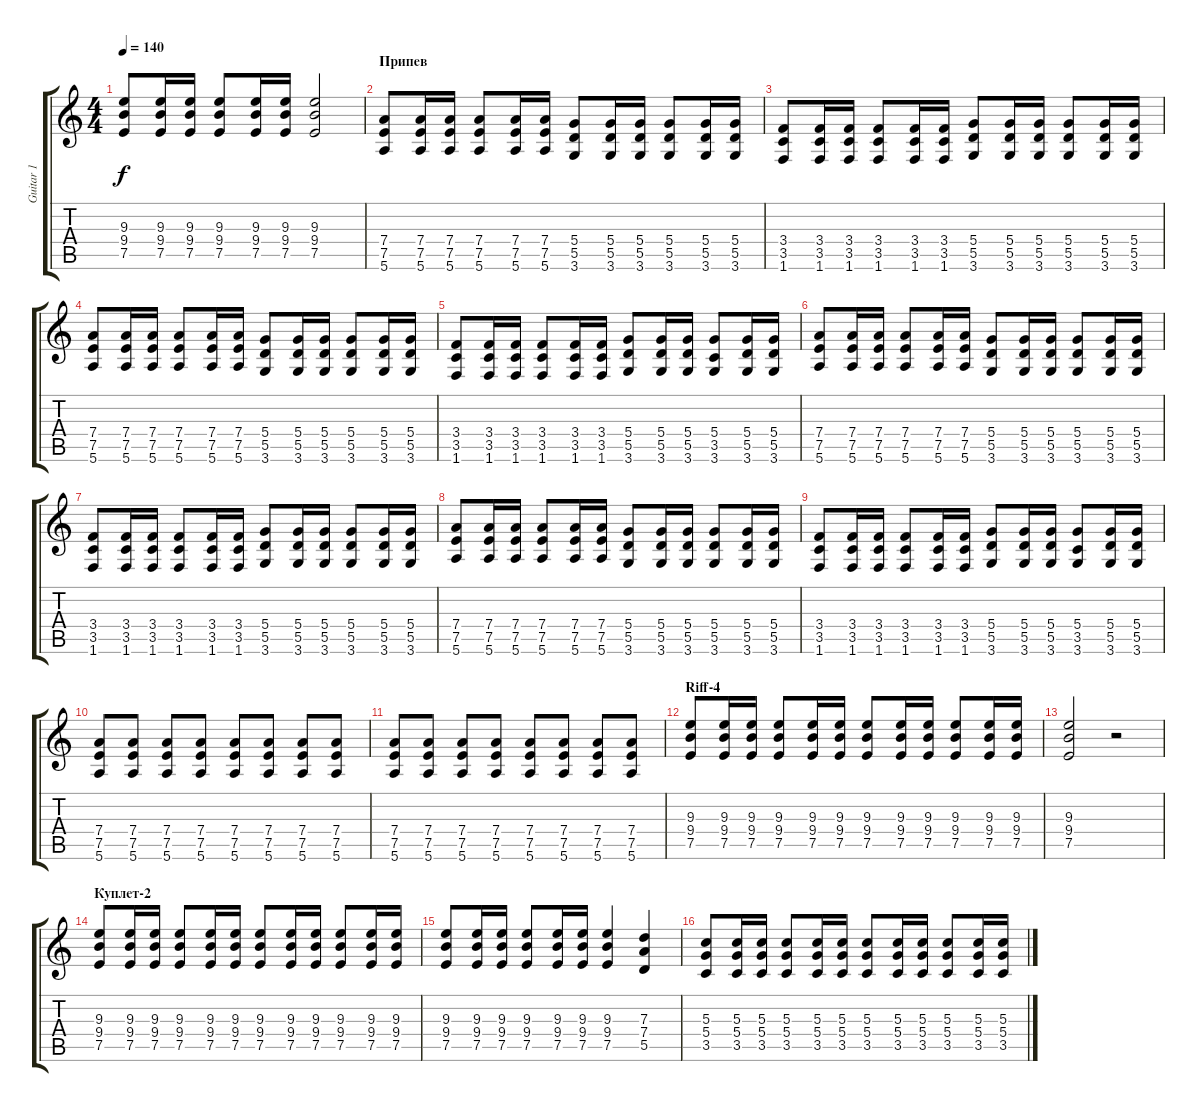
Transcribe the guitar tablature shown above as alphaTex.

\track ("Guitar 1" "Guitar 1") {instrument distortionguitar}
\staff {score tabs}
\tuning (E4 B3 G3 D3 A2 E2) {hide}
\ts (4 4)
\tempo 140
\clef g2
\ks c
(9.3 9.4 7.5).8{dy f} (9.3 9.4 7.5).16 (9.3 9.4 7.5).16 (9.3 9.4 7.5).8 (9.3 9.4 7.5).16 (9.3 9.4 7.5).16 (9.3 9.4 7.5).2 |
\section ("" "Припев")
(7.4 7.5 5.6).8 (7.4 7.5 5.6).16 (7.4 7.5 5.6).16 (7.4 7.5 5.6).8 (7.4 7.5 5.6).16 (7.4 7.5 5.6).16 (5.4 5.5 3.6).8 (5.4 5.5 3.6).16 (5.4 5.5 3.6).16 (5.4 5.5 3.6).8 (5.4 5.5 3.6).16 (5.4 5.5 3.6).16 |
(3.4 3.5 1.6).8 (3.4 3.5 1.6).16 (3.4 3.5 1.6).16 (3.4 3.5 1.6).8 (3.4 3.5 1.6).16 (3.4 3.5 1.6).16 (5.4 5.5 3.6).8 (5.4 5.5 3.6).16 (5.4 5.5 3.6).16 (5.4 5.5 3.6).8 (5.4 5.5 3.6).16 (5.4 5.5 3.6).16 |
(7.4 7.5 5.6).8 (7.4 7.5 5.6).16 (7.4 7.5 5.6).16 (7.4 7.5 5.6).8 (7.4 7.5 5.6).16 (7.4 7.5 5.6).16 (5.4 5.5 3.6).8 (5.4 5.5 3.6).16 (5.4 5.5 3.6).16 (5.4 5.5 3.6).8 (5.4 5.5 3.6).16 (5.4 5.5 3.6).16 |
(3.4 3.5 1.6).8 (3.4 3.5 1.6).16 (3.4 3.5 1.6).16 (3.4 3.5 1.6).8 (3.4 3.5 1.6).16 (3.4 3.5 1.6).16 (5.4 5.5 3.6).8 (5.4 5.5 3.6).16 (5.4 5.5 3.6).16 (5.4 3.5 3.6).8 (5.4 5.5 3.6).16 (5.4 5.5 3.6).16 |
(7.4 7.5 5.6).8 (7.4 7.5 5.6).16 (7.4 7.5 5.6).16 (7.4 7.5 5.6).8 (7.4 7.5 5.6).16 (7.4 7.5 5.6).16 (5.4 5.5 3.6).8 (5.4 5.5 3.6).16 (5.4 5.5 3.6).16 (5.4 5.5 3.6).8 (5.4 5.5 3.6).16 (5.4 5.5 3.6).16 |
(3.4 3.5 1.6).8 (3.4 3.5 1.6).16 (3.4 3.5 1.6).16 (3.4 3.5 1.6).8 (3.4 3.5 1.6).16 (3.4 3.5 1.6).16 (5.4 5.5 3.6).8 (5.4 5.5 3.6).16 (5.4 5.5 3.6).16 (5.4 5.5 3.6).8 (5.4 5.5 3.6).16 (5.4 5.5 3.6).16 |
(7.4 7.5 5.6).8 (7.4 7.5 5.6).16 (7.4 7.5 5.6).16 (7.4 7.5 5.6).8 (7.4 7.5 5.6).16 (7.4 7.5 5.6).16 (5.4 5.5 3.6).8 (5.4 5.5 3.6).16 (5.4 5.5 3.6).16 (5.4 5.5 3.6).8 (5.4 5.5 3.6).16 (5.4 5.5 3.6).16 |
(3.4 3.5 1.6).8 (3.4 3.5 1.6).16 (3.4 3.5 1.6).16 (3.4 3.5 1.6).8 (3.4 3.5 1.6).16 (3.4 3.5 1.6).16 (5.4 5.5 3.6).8 (5.4 5.5 3.6).16 (5.4 5.5 3.6).16 (5.4 3.5 3.6).8 (5.4 5.5 3.6).16 (5.4 5.5 3.6).16 |
(7.4 7.5 5.6).8 (7.4 7.5 5.6).8 (7.4 7.5 5.6).8 (7.4 7.5 5.6).8 (7.4 7.5 5.6).8 (7.4 7.5 5.6).8 (7.4 7.5 5.6).8 (7.4 7.5 5.6).8 |
(7.4 7.5 5.6).8 (7.4 7.5 5.6).8 (7.4 7.5 5.6).8 (7.4 7.5 5.6).8 (7.4 7.5 5.6).8 (7.4 7.5 5.6).8 (7.4 7.5 5.6).8 (7.4 7.5 5.6).8 |
\section ("" "Riff-4")
(9.3 9.4 7.5).8 (9.3 9.4 7.5).16 (9.3 9.4 7.5).16 (9.3 9.4 7.5).8 (9.3 9.4 7.5).16 (9.3 9.4 7.5).16 (9.3 9.4 7.5).8 (9.3 9.4 7.5).16 (9.3 9.4 7.5).16 (9.3 9.4 7.5).8 (9.3 9.4 7.5).16 (9.3 9.4 7.5).16 |
(9.3 9.4 7.5).2 r.2 |
\section ("" "Куплет-2")
(9.3 9.4 7.5).8 (9.3 9.4 7.5).16 (9.3 9.4 7.5).16 (9.3 9.4 7.5).8 (9.3 9.4 7.5).16 (9.3 9.4 7.5).16 (9.3 9.4 7.5).8 (9.3 9.4 7.5).16 (9.3 9.4 7.5).16 (9.3 9.4 7.5).8 (9.3 9.4 7.5).16 (9.3 9.4 7.5).16 |
(9.3 9.4 7.5).8 (9.3 9.4 7.5).16 (9.3 9.4 7.5).16 (9.3 9.4 7.5).8 (9.3 9.4 7.5).16 (9.3 9.4 7.5).16 (9.3 9.4 7.5).4 (7.3 7.4 5.5).4 |
(5.3 5.4 3.5).8 (5.3 5.4 3.5).16 (5.3 5.4 3.5).16 (5.3 5.4 3.5).8 (5.3 5.4 3.5).16 (5.3 5.4 3.5).16 (5.3 5.4 3.5).8 (5.3 5.4 3.5).16 (5.3 5.4 3.5).16 (5.3 5.4 3.5).8 (5.3 5.4 3.5).16 (5.3 5.4 3.5).16
